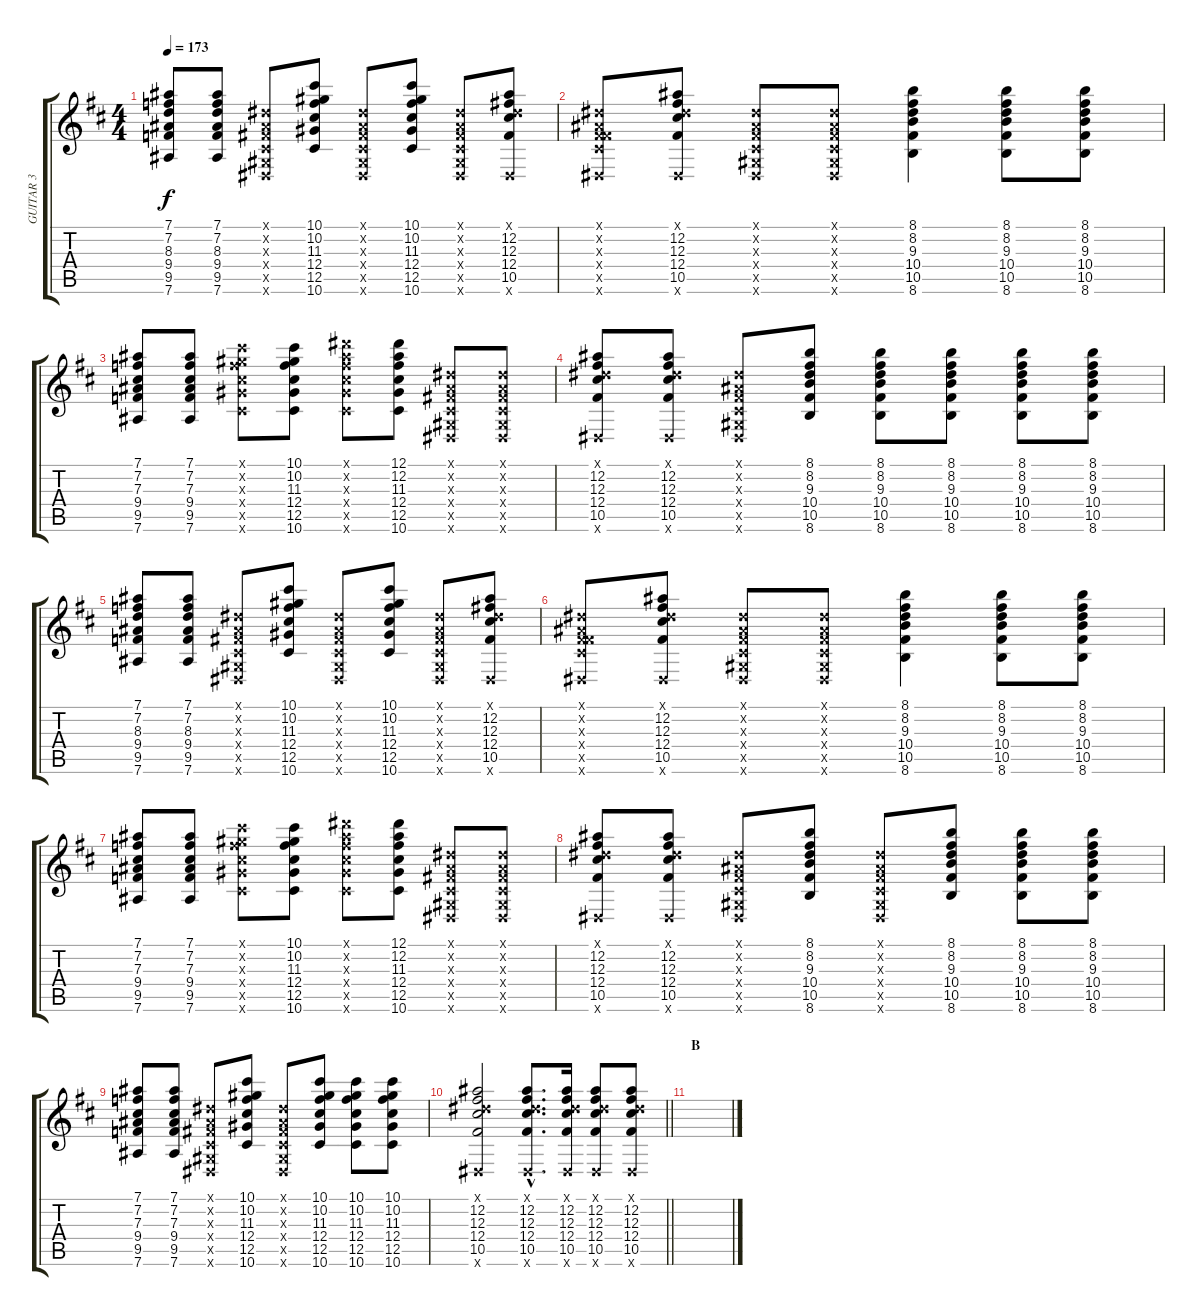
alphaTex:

\track ("GUITAR 3" "GUITAR 3") {instrument electricguitarclean}
\staff {score tabs}
\tuning (Eb4 Bb3 Gb3 Db3 Ab2 Eb2) {hide}
\ts (4 4)
\tempo 173
\clef g2
\ks bminor
(7.1 7.2 8.3 9.4 9.5 7.6).8{dy f} (7.1 7.2 8.3 9.4 9.5 7.6).8 (0.1{x} 0.2{x} 0.3{x} 0.4{x} 0.5{x} 0.6{x}).8 (10.1 10.2 11.3 12.4 12.5 10.6).8 (0.1{x} 0.2{x} 0.3{x} 0.4{x} 0.5{x} 0.6{x}).8 (10.1 10.2 11.3 12.4 12.5 10.6).8 (0.1{x} 0.2{x} 0.3{x} 0.4{x} 0.5{x} 0.6{x}).8 (0.1{x} 12.2 12.3 12.4 10.5 0.6{x}).8 |
(0.1{x} 0.2{x} 0.3{x} 0.4{x} 10.5{x} 0.6{x}).8 (0.1{x} 12.2 12.3 12.4 10.5 0.6{x}).8 (0.1{x} 0.2{x} 0.3{x} 0.4{x} 0.5{x} 0.6{x}).8 (0.1{x} 0.2{x} 0.3{x} 0.4{x} 0.5{x} 0.6{x}).8 (8.1 8.2 9.3 10.4 10.5 8.6).4 (8.1 8.2 9.3 10.4 10.5 8.6).8 (8.1 8.2 9.3 10.4 10.5 8.6).8 |
(7.1 7.2 7.3 9.4 9.5 7.6).8 (7.1 7.2 7.3 9.4 9.5 7.6).8 (10.1{x} 10.2{x} 11.3{x} 12.4{x} 12.5{x} 10.6{x}).8 (10.1 10.2 11.3 12.4 12.5 10.6).8 (12.1{x} 12.2{x} 11.3{x} 12.4{x} 12.5{x} 10.6{x}).8 (12.1 12.2 11.3 12.4 12.5 10.6).8 (0.1{x} 0.2{x} 0.3{x} 0.4{x} 0.5{x} 0.6{x}).8 (0.1{x} 0.2{x} 0.3{x} 0.4{x} 0.5{x} 0.6{x}).8 |
(0.1{x} 12.2 12.3 12.4 10.5 0.6{x}).8 (0.1{x} 12.2 12.3 12.4 10.5 0.6{x}).8 (0.1{x} 0.2{x} 0.3{x} 0.4{x} 0.5{x} 0.6{x}).8 (8.1 8.2 9.3 10.4 10.5 8.6).8 (8.1 8.2 9.3 10.4 10.5 8.6).8 (8.1 8.2 9.3 10.4 10.5 8.6).8 (8.1 8.2 9.3 10.4 10.5 8.6).8 (8.1 8.2 9.3 10.4 10.5 8.6).8 |
(7.1 7.2 8.3 9.4 9.5 7.6).8 (7.1 7.2 8.3 9.4 9.5 7.6).8 (0.1{x} 0.2{x} 0.3{x} 0.4{x} 0.5{x} 0.6{x}).8 (10.1 10.2 11.3 12.4 12.5 10.6).8 (0.1{x} 0.2{x} 0.3{x} 0.4{x} 0.5{x} 0.6{x}).8 (10.1 10.2 11.3 12.4 12.5 10.6).8 (0.1{x} 0.2{x} 0.3{x} 0.4{x} 0.5{x} 0.6{x}).8 (0.1{x} 12.2 12.3 12.4 10.5 0.6{x}).8 |
(0.1{x} 0.2{x} 0.3{x} 0.4{x} 10.5{x} 0.6{x}).8 (0.1{x} 12.2 12.3 12.4 10.5 0.6{x}).8 (0.1{x} 0.2{x} 0.3{x} 0.4{x} 0.5{x} 0.6{x}).8 (0.1{x} 0.2{x} 0.3{x} 0.4{x} 0.5{x} 0.6{x}).8 (8.1 8.2 9.3 10.4 10.5 8.6).4 (8.1 8.2 9.3 10.4 10.5 8.6).8 (8.1 8.2 9.3 10.4 10.5 8.6).8 |
(7.1 7.2 7.3 9.4 9.5 7.6).8 (7.1 7.2 7.3 9.4 9.5 7.6).8 (10.1{x} 10.2{x} 11.3{x} 12.4{x} 12.5{x} 10.6{x}).8 (10.1 10.2 11.3 12.4 12.5 10.6).8 (12.1{x} 12.2{x} 11.3{x} 12.4{x} 12.5{x} 10.6{x}).8 (12.1 12.2 11.3 12.4 12.5 10.6).8 (0.1{x} 0.2{x} 0.3{x} 0.4{x} 0.5{x} 0.6{x}).8 (0.1{x} 0.2{x} 0.3{x} 0.4{x} 0.5{x} 0.6{x}).8 |
(0.1{x} 12.2 12.3 12.4 10.5 0.6{x}).8 (0.1{x} 12.2 12.3 12.4 10.5 0.6{x}).8 (0.1{x} 0.2{x} 0.3{x} 0.4{x} 0.5{x} 0.6{x}).8 (8.1 8.2 9.3 10.4 10.5 8.6).8 (0.1{x} 0.2{x} 0.3{x} 0.4{x} 0.5{x} 0.6{x}).8 (8.1 8.2 9.3 10.4 10.5 8.6).8 (8.1 8.2 9.3 10.4 10.5 8.6).8 (8.1 8.2 9.3 10.4 10.5 8.6).8 |
(7.1 7.2 7.3 9.4 9.5 7.6).8 (7.1 7.2 7.3 9.4 9.5 7.6).8 (0.1{x} 0.2{x} 0.3{x} 0.4{x} 0.5{x} 0.6{x}).8 (10.1 10.2 11.3 12.4 12.5 10.6).8 (0.1{x} 0.2{x} 0.3{x} 0.4{x} 0.5{x} 0.6{x}).8 (10.1 10.2 11.3 12.4 12.5 10.6).8 (10.1 10.2 11.3 12.4 12.5 10.6).8 (10.1 10.2 11.3 12.4 12.5 10.6).8 |
\barLineRight lightlight
(0.1{x} 12.2 12.3 12.4 10.5 0.6{x}).2 (0.1{hac x} 12.2{hac} 12.3{hac} 12.4{hac} 10.5{hac} 0.6{hac x}).8{d} (0.1{x} 12.2 12.3 12.4 10.5 0.6{x}).16 (0.1{x} 12.2 12.3 12.4 10.5 0.6{x}).8 (0.1{x} 12.2 12.3 12.4 10.5 0.6{x}).8 |
\section ("" "B")
